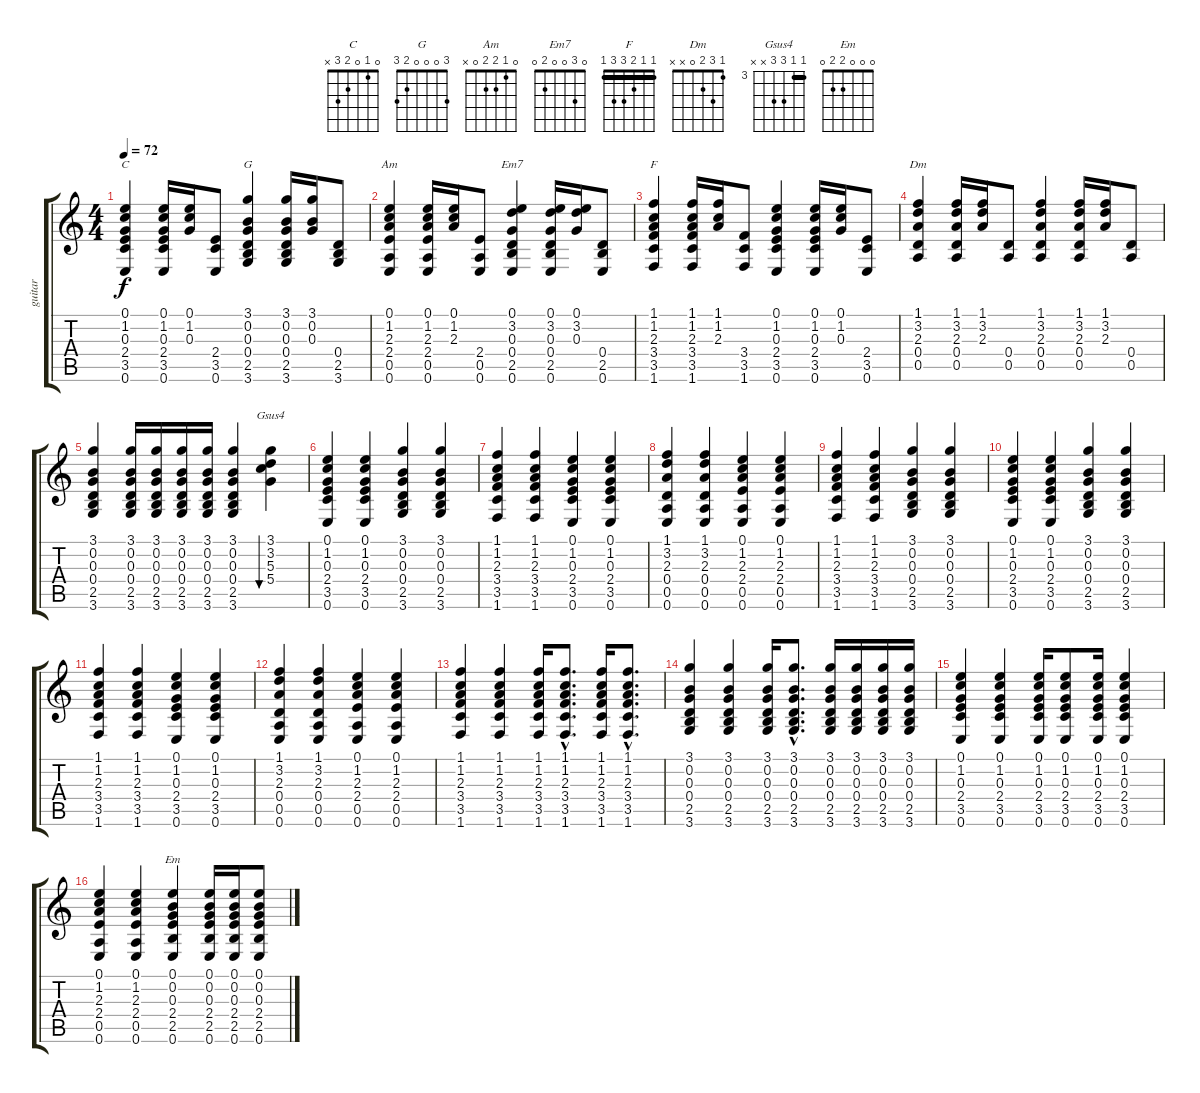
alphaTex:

\track ("guitar" "guitar") {instrument electricguitarjazz}
\staff {score tabs}
\tuning (E4 B3 G3 D3 A2 E2) {hide}
\chord ("C" 0 1 0 2 3 x)
\chord ("G" 3 0 0 0 2 3)
\chord ("Am" 0 1 2 2 0 x)
\chord ("Em7" 0 3 0 0 2 0)
\chord ("F" 1 1 2 3 3 1) {barre 1}
\chord ("Dm" 1 3 2 0 x x)
\chord ("Gsus4" 3 3 5 5 x x) {firstfret 3 barre 3}
\chord ("Em" 0 0 0 2 2 0)
\ts (4 4)
\tempo 72
\clef g2
\ks c
(0.1 1.2 0.3 2.4 3.5 0.6).4{ch "C" dy f} (0.1 1.2 0.3 2.4 3.5 0.6).16 (0.1 1.2 0.3).16 (2.4 3.5 0.6).8 (3.1 0.2 0.3 0.4 2.5 3.6).4{ch "G"} (3.1 0.2 0.3 0.4 2.5 3.6).16 (3.1 0.2 0.3).16 (0.4 2.5 3.6).8 |
(0.1 1.2 2.3 2.4 0.5 0.6).4{ch "Am"} (0.1 1.2 2.3 2.4 0.5 0.6).16 (0.1 1.2 2.3).16 (2.4 0.5 0.6).8 (0.1 3.2 0.3 0.4 2.5 0.6).4{ch "Em7"} (0.1 3.2 0.3 0.4 2.5 0.6).16 (0.1 3.2 0.3).16 (0.4 2.5 0.6).8 |
(1.1 1.2 2.3 3.4 3.5 1.6).4{ch "F"} (1.1 1.2 2.3 3.4 3.5 1.6).16 (1.1 1.2 2.3).16 (3.4 3.5 1.6).8 (0.1 1.2 0.3 2.4 3.5 0.6).4 (0.1 1.2 0.3 2.4 3.5 0.6).16 (0.1 1.2 0.3).16 (2.4 3.5 0.6).8 |
(1.1 3.2 2.3 0.4 0.5).4{ch "Dm"} (1.1 3.2 2.3 0.4 0.5).16 (1.1 3.2 2.3).16 (0.4 0.5).8 (1.1 3.2 2.3 0.4 0.5).4 (1.1 3.2 2.3 0.4 0.5).16 (1.1 3.2 2.3).16 (0.4 0.5).8 |
(3.1 0.2 0.3 0.4 2.5 3.6).4 (3.1 0.2 0.3 0.4 2.5 3.6).16 (3.1 0.2 0.3 0.4 2.5 3.6).16 (3.1 0.2 0.3 0.4 2.5 3.6).16 (3.1 0.2 0.3 0.4 2.5 3.6).16 (3.1 0.2 0.3 0.4 2.5 3.6).4 (3.1 3.2 5.3 5.4).4{bu 240 ch "Gsus4"} |
(0.1 1.2 0.3 2.4 3.5 0.6).4 (0.1 1.2 0.3 2.4 3.5 0.6).4 (3.1 0.2 0.3 0.4 2.5 3.6).4 (3.1 0.2 0.3 0.4 2.5 3.6).4 |
(1.1 1.2 2.3 3.4 3.5 1.6).4 (1.1 1.2 2.3 3.4 3.5 1.6).4 (0.1 1.2 0.3 2.4 3.5 0.6).4 (0.1 1.2 0.3 2.4 3.5 0.6).4 |
(1.1 3.2 2.3 0.4 0.5 0.6).4 (1.1 3.2 2.3 0.4 0.5 0.6).4 (0.1 1.2 2.3 2.4 0.5 0.6).4 (0.1 1.2 2.3 2.4 0.5 0.6).4 |
(1.1 1.2 2.3 3.4 3.5 1.6).4 (1.1 1.2 2.3 3.4 3.5 1.6).4 (3.1 0.2 0.3 0.4 2.5 3.6).4 (3.1 0.2 0.3 0.4 2.5 3.6).4 |
(0.1 1.2 0.3 2.4 3.5 0.6).4 (0.1 1.2 0.3 2.4 3.5 0.6).4 (3.1 0.2 0.3 0.4 2.5 3.6).4 (3.1 0.2 0.3 0.4 2.5 3.6).4 |
(1.1 1.2 2.3 3.4 3.5 1.6).4 (1.1 1.2 2.3 3.4 3.5 1.6).4 (0.1 1.2 0.3 2.4 3.5 0.6).4 (0.1 1.2 0.3 2.4 3.5 0.6).4 |
(1.1 3.2 2.3 0.4 0.5 0.6).4 (1.1 3.2 2.3 0.4 0.5 0.6).4 (0.1 1.2 2.3 2.4 0.5 0.6).4 (0.1 1.2 2.3 2.4 0.5 0.6).4 |
(1.1 1.2 2.3 3.4 3.5 1.6).4 (1.1 1.2 2.3 3.4 3.5 1.6).4 (1.1 1.2 2.3 3.4 3.5 1.6).16 (1.1{hac} 1.2{hac} 2.3{hac} 3.4{hac} 3.5{hac} 1.6{hac}).8{d} (1.1 1.2 2.3 3.4 3.5 1.6).16 (1.1{hac} 1.2{hac} 2.3{hac} 3.4{hac} 3.5{hac} 1.6{hac}).8{d} |
(3.1 0.2 0.3 0.4 2.5 3.6).4 (3.1 0.2 0.3 0.4 2.5 3.6).4 (3.1 0.2 0.3 0.4 2.5 3.6).16 (3.1{hac} 0.2{hac} 0.3{hac} 0.4{hac} 2.5{hac} 3.6{hac}).8{d} (3.1 0.2 0.3 0.4 2.5 3.6).16 (3.1 0.2 0.3 0.4 2.5 3.6).16 (3.1 0.2 0.3 0.4 2.5 3.6).16 (3.1 0.2 0.3 0.4 2.5 3.6).16 |
(0.1 1.2 0.3 2.4 3.5 0.6).4 (0.1 1.2 0.3 2.4 3.5 0.6).4 (0.1 1.2 0.3 2.4 3.5 0.6).16 (0.1 1.2 0.3 2.4 3.5 0.6).8 (0.1 1.2 0.3 2.4 3.5 0.6).16 (0.1 1.2 0.3 2.4 3.5 0.6).4 |
(0.1 1.2 2.3 2.4 0.5 0.6).4 (0.1 1.2 2.3 2.4 0.5 0.6).4 (0.1 0.2 0.3 2.4 2.5 0.6).4{ch "Em"} (0.1 0.2 0.3 2.4 2.5 0.6).16 (0.1 0.2 0.3 2.4 2.5 0.6).16 (0.1 0.2 0.3 2.4 2.5 0.6).8
